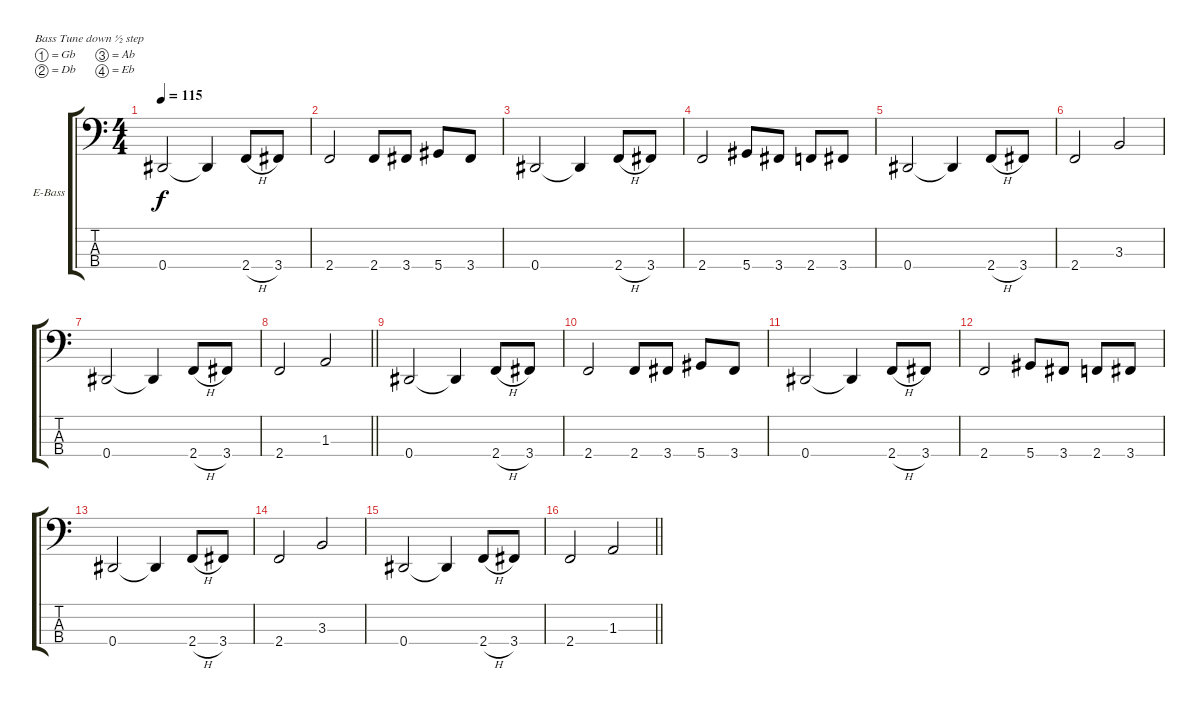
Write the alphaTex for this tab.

\bracketExtendMode groupsimilarinstruments
\firstSystemTrackNameOrientation horizontal
\otherSystemsTrackNameOrientation horizontal
\track ("Geezer" "E-Bass") {instrument electricbassfinger}
\staff {score tabs}
\tuning (Gb2 Db2 Ab1 Eb1)
\ts (4 4)
\tempo 115
\clef f4
\ks c
0.4.2{dy f} 0.4{t}.4 2.4{h}.8 3.4.8 |
2.4.2 2.4.8 3.4.8 5.4.8 3.4.8 |
0.4.2 0.4{t}.4 2.4{h}.8 3.4.8 |
2.4.2 5.4.8 3.4.8 2.4.8 3.4.8 |
0.4.2 0.4{t}.4 2.4{h}.8 3.4.8 |
2.4.2 3.3.2 |
0.4.2 0.4{t}.4 2.4{h}.8 3.4.8 |
\barLineRight lightlight
2.4.2 1.3.2 |
0.4.2 0.4{t}.4 2.4{h}.8 3.4.8 |
2.4.2 2.4.8 3.4.8 5.4.8 3.4.8 |
0.4.2 0.4{t}.4 2.4{h}.8 3.4.8 |
2.4.2 5.4.8 3.4.8 2.4.8 3.4.8 |
0.4.2 0.4{t}.4 2.4{h}.8 3.4.8 |
2.4.2 3.3.2 |
0.4.2 0.4{t}.4 2.4{h}.8 3.4.8 |
\barLineRight lightlight
2.4.2 1.3.2
